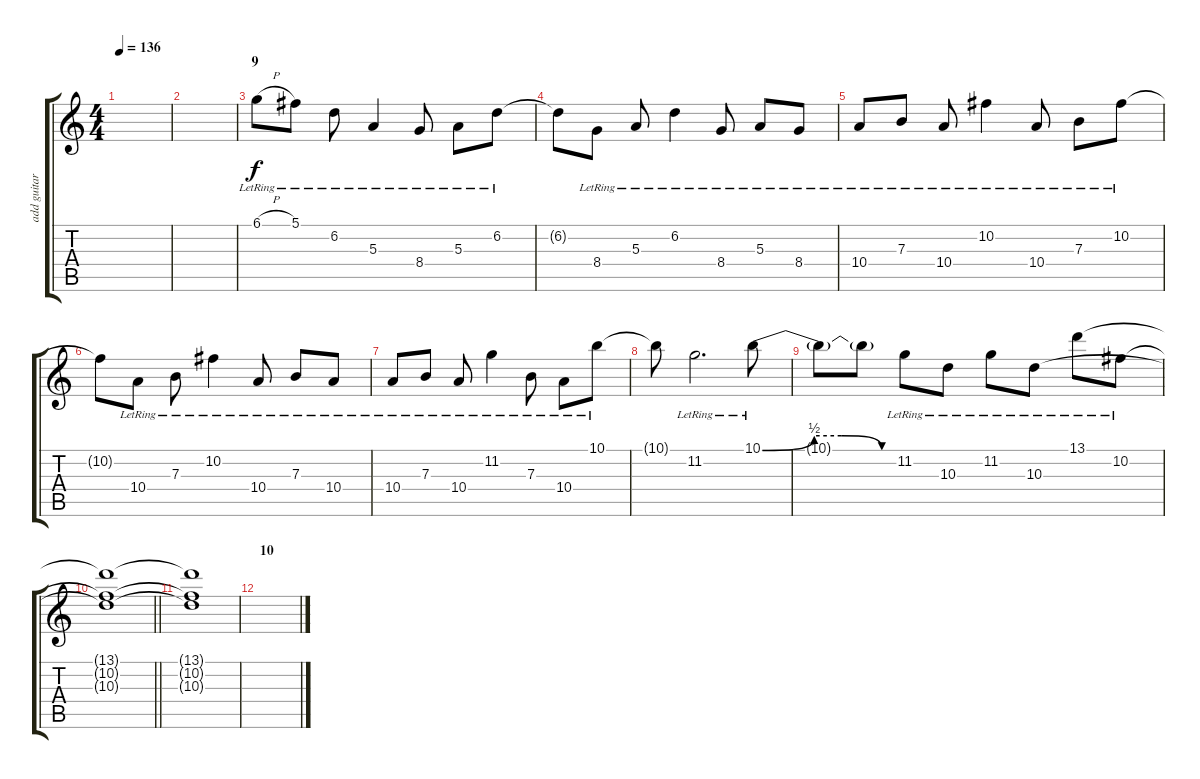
\track ("add guitar" "add guitar") {instrument distortionguitar}
\staff {score tabs}
\tuning (Db4 Ab3 E3 B2 Gb2 B1) {hide}
\ts (4 4)
\tempo 136
\clef g2
\ks c
|
|
\section ("" "9")
6.1{h lr}.8 5.1{lr}.8 6.2{lr}.8 5.3{lr}.4 8.4{lr}.8 5.3{lr}.8 6.2{lr}.8 |
6.2{t}.8 8.4{lr}.8 5.3{lr}.8 6.2{lr}.4 8.4{lr}.8 5.3{lr}.8 8.4{lr}.8 |
10.4{lr}.8 7.3{lr}.8 10.4{lr}.8 10.2{lr}.4 10.4{lr}.8 7.3{lr}.8 10.2{lr}.8 |
10.2{t}.8 10.4{lr}.8 7.3{lr}.8 10.2{lr}.4 10.4{lr}.8 7.3{lr}.8 10.4{lr}.8 |
10.4{lr}.8 7.3{lr}.8 10.4{lr}.8 11.2{lr}.4 7.3{lr}.8 10.4{lr}.8 10.1{lr}.8 |
10.1{t}.8 11.2{lr}.2{d} 10.1{be (custom 0 0 23 2 35 2 53 0 60 0) lr}.8 |
10.1{t}.8 10.1{t}.8 11.2{lr}.8 10.3{lr}.8 11.2{lr}.8 10.3{lr}.8 13.1{lr}.8 10.2{lr}.8 |
\barLineRight lightlight
(13.1{t} 10.2{t} 10.3{t}).1 |
(13.1{t} 10.2{t} 10.3{t}).1 |
\section ("" "10")
